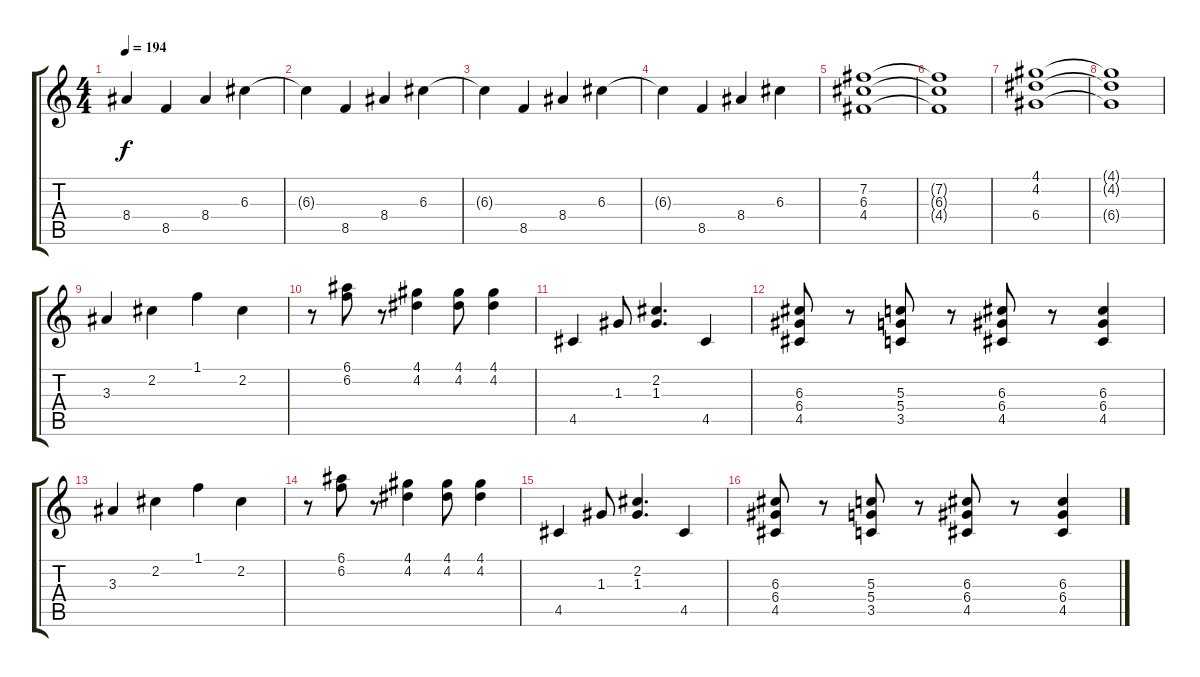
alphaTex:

\track "" {instrument distortionguitar}
\staff {score tabs}
\tuning (E4 B3 G3 D3 A2 E2) {hide}
\ts (4 4)
\tempo 194
\clef g2
\ks c
8.4.4{dy f} 8.5.4 8.4.4 6.3.4 |
6.3{t}.4 8.5.4 8.4.4 6.3.4 |
6.3{t}.4 8.5.4 8.4.4 6.3.4 |
6.3{t}.4 8.5.4 8.4.4 6.3.4 |
(7.2 6.3 4.4).1 |
(7.2{t} 6.3{t} 4.4{t}).1 |
(4.1 4.2 6.4).1 |
(4.1{t} 4.2{t} 6.4{t}).1 |
3.3.4 2.2.4 1.1.4 2.2.4 |
r.8 (6.1 6.2).8 r.8 (4.1 4.2).4 (4.1 4.2).8 (4.1 4.2).4 |
4.5.4 1.3.8 (2.2 1.3).4{d} 4.5.4 |
(6.3 6.4 4.5).8 r.8 (5.3 5.4 3.5).8 r.8 (6.3 6.4 4.5).8 r.8 (6.3 6.4 4.5).4 |
3.3.4 2.2.4 1.1.4 2.2.4 |
r.8 (6.1 6.2).8 r.8 (4.1 4.2).4 (4.1 4.2).8 (4.1 4.2).4 |
4.5.4 1.3.8 (2.2 1.3).4{d} 4.5.4 |
(6.3 6.4 4.5).8 r.8 (5.3 5.4 3.5).8 r.8 (6.3 6.4 4.5).8 r.8 (6.3 6.4 4.5).4
